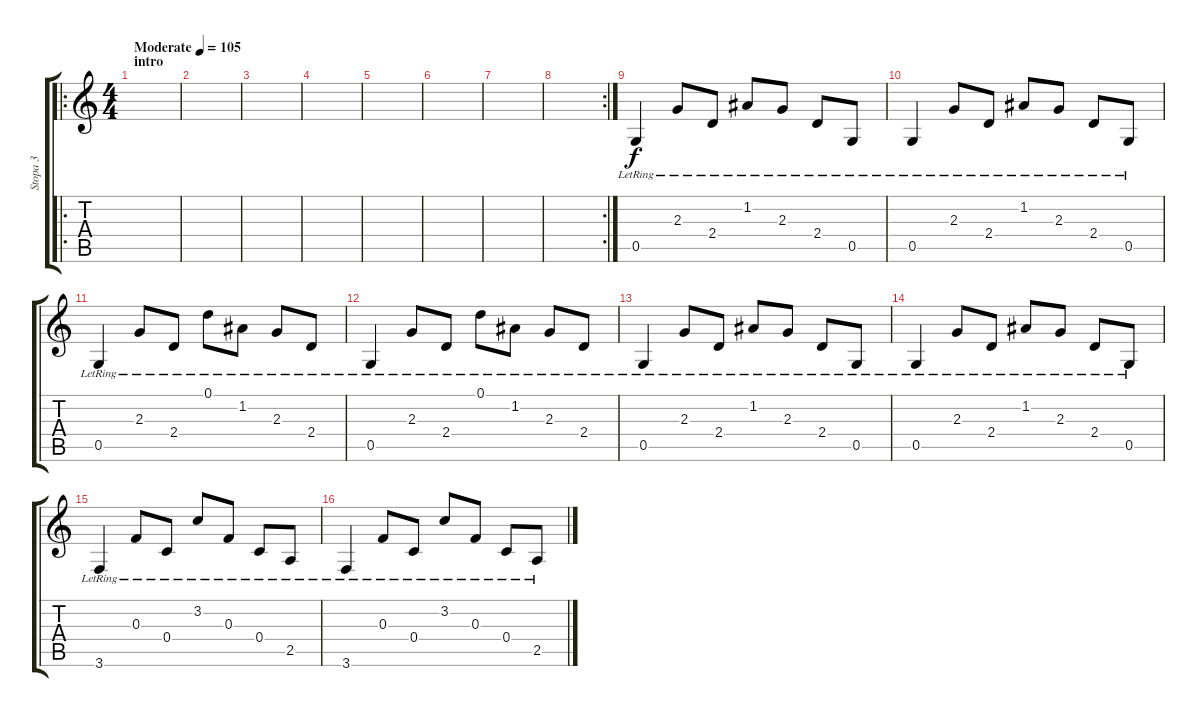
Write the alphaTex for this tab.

\track ("Stopa 3" "Stopa 3") {instrument electricguitarjazz}
\staff {score tabs}
\tuning (D4 A3 F3 C3 G2 D2) {hide}
\ro
\ts (4 4)
\section ("" "intro")
\tempo (105 "Moderate")
\clef g2
\ks c
|
|
|
|
|
|
|
\rc 2
|
0.5{lr}.4 2.3{lr}.8 2.4{lr}.8 1.2{lr}.8 2.3{lr}.8 2.4{lr}.8 0.5{lr}.8 |
0.5{lr}.4 2.3{lr}.8 2.4{lr}.8 1.2{lr}.8 2.3{lr}.8 2.4{lr}.8 0.5{lr}.8 |
0.5{lr}.4 2.3{lr}.8 2.4{lr}.8 0.1{lr}.8 1.2{lr}.8 2.3{lr}.8 2.4{lr}.8 |
0.5{lr}.4 2.3{lr}.8 2.4{lr}.8 0.1{lr}.8 1.2{lr}.8 2.3{lr}.8 2.4{lr}.8 |
0.5{lr}.4 2.3{lr}.8 2.4{lr}.8 1.2{lr}.8 2.3{lr}.8 2.4{lr}.8 0.5{lr}.8 |
0.5{lr}.4 2.3{lr}.8 2.4{lr}.8 1.2{lr}.8 2.3{lr}.8 2.4{lr}.8 0.5{lr}.8 |
3.6{lr}.4 0.3{lr}.8 0.4{lr}.8 3.2{lr}.8 0.3{lr}.8 0.4{lr}.8 2.5{lr}.8 |
3.6{lr}.4 0.3{lr}.8 0.4{lr}.8 3.2{lr}.8 0.3{lr}.8 0.4{lr}.8 2.5{lr}.8
